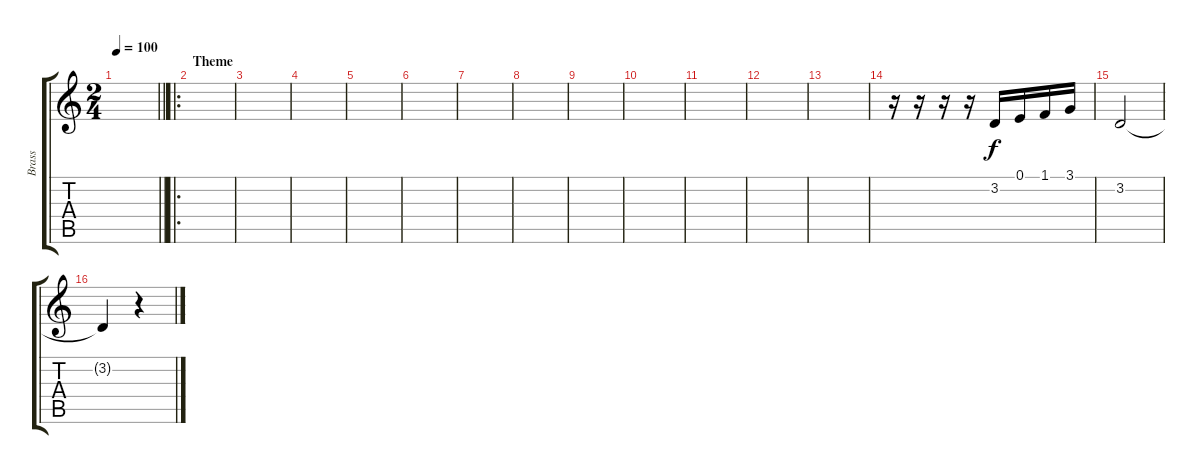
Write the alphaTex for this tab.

\track ("Brass" "Brass") {instrument frenchhorn}
\staff {score tabs}
\tuning (E4 B3 G3 D3 A2 E2) {hide}
\ts (2 4)
\tempo 100
\clef g2
\barLineRight lightlight
\ks c
|
\ro
\section ("" "Theme")
|
|
|
|
|
|
|
|
|
|
|
|
r.16 r.16 r.16 r.16 3.2.16 0.1.16 1.1.16 3.1.16 |
3.2.2 |
3.2{t}.4 r.4
